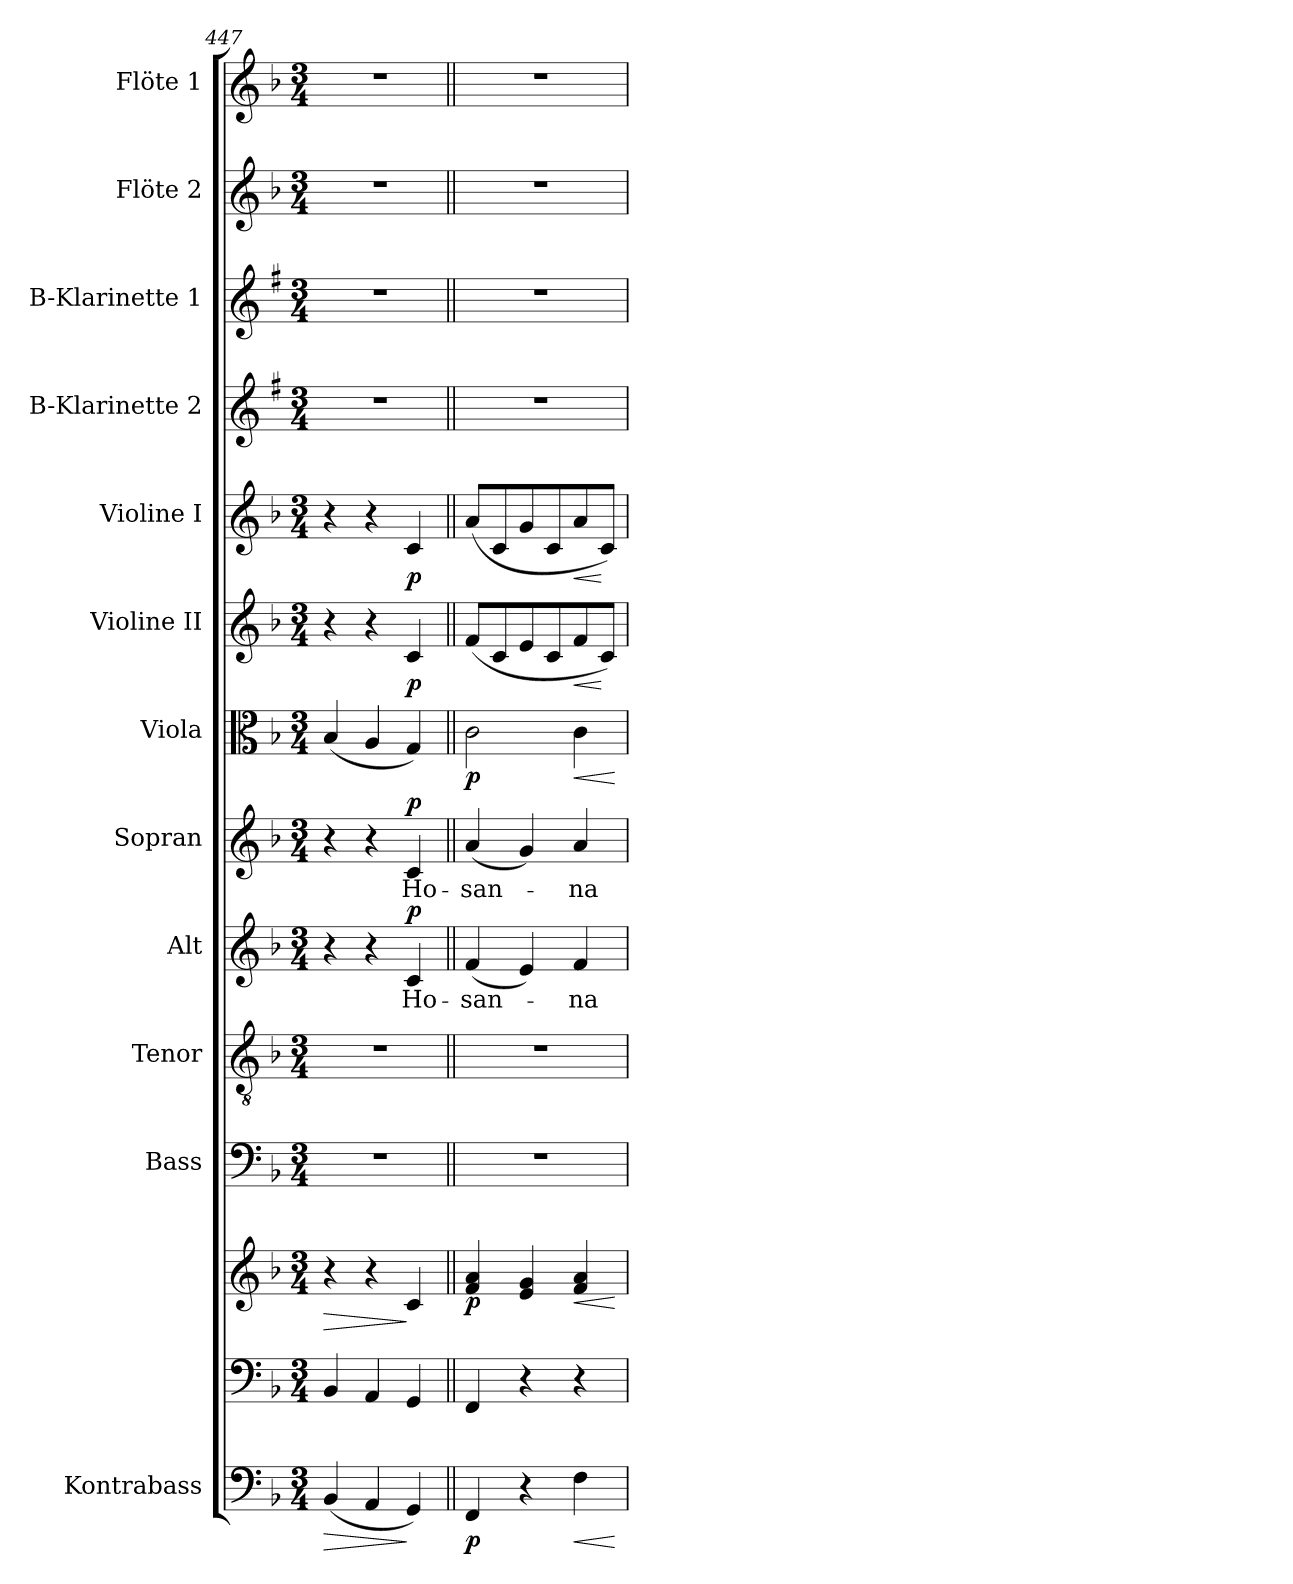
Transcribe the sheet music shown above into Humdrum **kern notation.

**kern	**dynam	**kern	**kern	**dynam	**kern	**kern	**kern	**text	**dynam	**kern	**text	**dynam	**kern	**dynam	**kern	**dynam	**kern	**dynam	**kern	**kern	**kern	**kern
*part13	*part13	*part12	*part12	*part12	*part11	*part10	*part9	*part9	*part9	*part8	*part8	*part8	*part7	*part7	*part6	*part6	*part5	*part5	*part4	*part3	*part2	*part1
*staff14	*staff14	*staff13	*staff12	*staff12/13	*staff11	*staff10	*staff9	*staff9	*staff9	*staff8	*staff8	*staff8	*staff7	*staff7	*staff6	*staff6	*staff5	*staff5	*staff4	*staff3	*staff2	*staff1
*I"Kontrabass	*	*	*	*	*I"Bass	*I"Tenor	*I"Alt	*	*	*I"Sopran	*	*	*I"Viola	*	*I"Violine II	*	*I"Violine I	*	*I"B-Klarinette 2	*I"B-Klarinette 1	*I"Flöte 2	*I"Flöte 1
*I'Kb.	*	*	*	*	*I'B.	*I'T.	*I'A.	*	*	*I'S.	*	*	*I'Vla.	*	*I'Vl. II	*	*I'Vl. I	*	*I'B Kl. 2	*I'B Kl. 1	*I'Fl. 2	*I'Fl. 1
*clefF4	*	*clefF4	*clefG2	*	*clefF4	*clefGv2	*clefG2	*	*	*clefG2	*	*	*clefC3	*	*clefG2	*	*clefG2	*	*clefG2	*clefG2	*clefG2	*clefG2
*ITrd7c12	*	*	*	*	*	*	*	*	*	*	*	*	*	*	*	*	*	*	*ITrd1c2	*ITrd1c2	*	*
*k[b-]	*	*k[b-]	*k[b-]	*	*k[b-]	*k[b-]	*k[b-]	*	*	*k[b-]	*	*	*k[b-]	*	*k[b-]	*	*k[b-]	*	*k[b-]	*k[b-]	*k[b-]	*k[b-]
*F:	*	*F:	*F:	*	*F:	*F:	*F:	*	*	*F:	*	*	*F:	*	*F:	*	*F:	*	*F:	*F:	*F:	*F:
*M3/4	*	*M3/4	*M3/4	*	*M3/4	*M3/4	*M3/4	*	*	*M3/4	*	*	*M3/4	*	*M3/4	*	*M3/4	*	*M3/4	*M3/4	*M3/4	*M3/4
=447	=447	=447	=447	=447	=447	=447	=447	=447	=447	=447	=447	=447	=447	=447	=447	=447	=447	=447	=447	=447	=447	=447
!	!LO:HP:b	!	!	!LO:HP:b	!	!	!	!	!	!	!	!	!	!	!	!	!	!	!	!	!	!
(<4BBB-/	>	4BB-/	4r	>	2.r	2.r	4r	.	.	4r	.	.	(<4B-/	.	4r	.	4r	.	2.r	2.r	2.r	2.r
4AAA/	.	4AA/	4r	.	.	.	4r	.	.	4r	.	.	4A/	.	4r	.	4r	.	.	.	.	.
!	!	!	!	!	!	!	!	!LO:LY:b	!LO:DY:a	!	!LO:LY:b	!LO:DY:a	!	!	!	!LO:DY:b	!	!LO:DY:b	!	!	!	!
4GGG/)	]	4GG/	4c/	]	.	.	4c/	Ho-	p	4c/	Ho-	p	4G/)	.	4c/	p	4c/	p	.	.	.	.
=448||	=448||	=448||	=448||	=448||	=448||	=448||	=448||	=448||	=448||	=448||	=448||	=448||	=448||	=448||	=448||	=448||	=448||	=448||	=448||	=448||	=448||	=448||
!	!LO:DY:b	!	!	!LO:DY:b	!	!	!	!LO:LY:b	!	!	!LO:LY:b	!	!	!LO:DY:b	!	!	!	!	!	!	!	!
4FFF/	p	4FF/	4f/ 4a/	p	2.r	2.r	(<4f/	-san-	.	(<4a/	-san-	.	2c\	p	(<8f/L	.	(<8a/L	.	2.r	2.r	2.r	2.r
.	.	.	.	.	.	.	.	.	.	.	.	.	.	.	8c/	.	8c/	.	.	.	.	.
4r	.	4r	4e/ 4g/	.	.	.	4e/)	.	.	4g/)	.	.	.	.	8e/	.	8g/	.	.	.	.	.
.	.	.	.	.	.	.	.	.	.	.	.	.	.	.	8c/	.	8c/	.	.	.	.	.
!	!LO:HP:b	!	!	!LO:HP:b	!	!	!	!LO:LY:b	!	!	!LO:LY:b	!	!	!LO:HP:b	!	!LO:HP:b	!	!LO:HP:b	!	!	!	!
4FF\	<	4r	4f/ 4a/	<	.	.	4f/	-na	.	4a/	-na	.	4c\	<	8f/	<	8a/	<	.	.	.	.
.	.	.	.	.	.	.	.	.	.	.	.	.	.	.	8c/J)	[	8c/J)	[	.	.	.	.
.	[	.	.	[	.	.	.	.	.	.	.	.	.	[	.	.	.	.	.	.	.	.
=	=	=	=	=	=	=	=	=	=	=	=	=	=	=	=	=	=	=	=	=	=	=
*-	*-	*-	*-	*-	*-	*-	*-	*-	*-	*-	*-	*-	*-	*-	*-	*-	*-	*-	*-	*-	*-	*-
